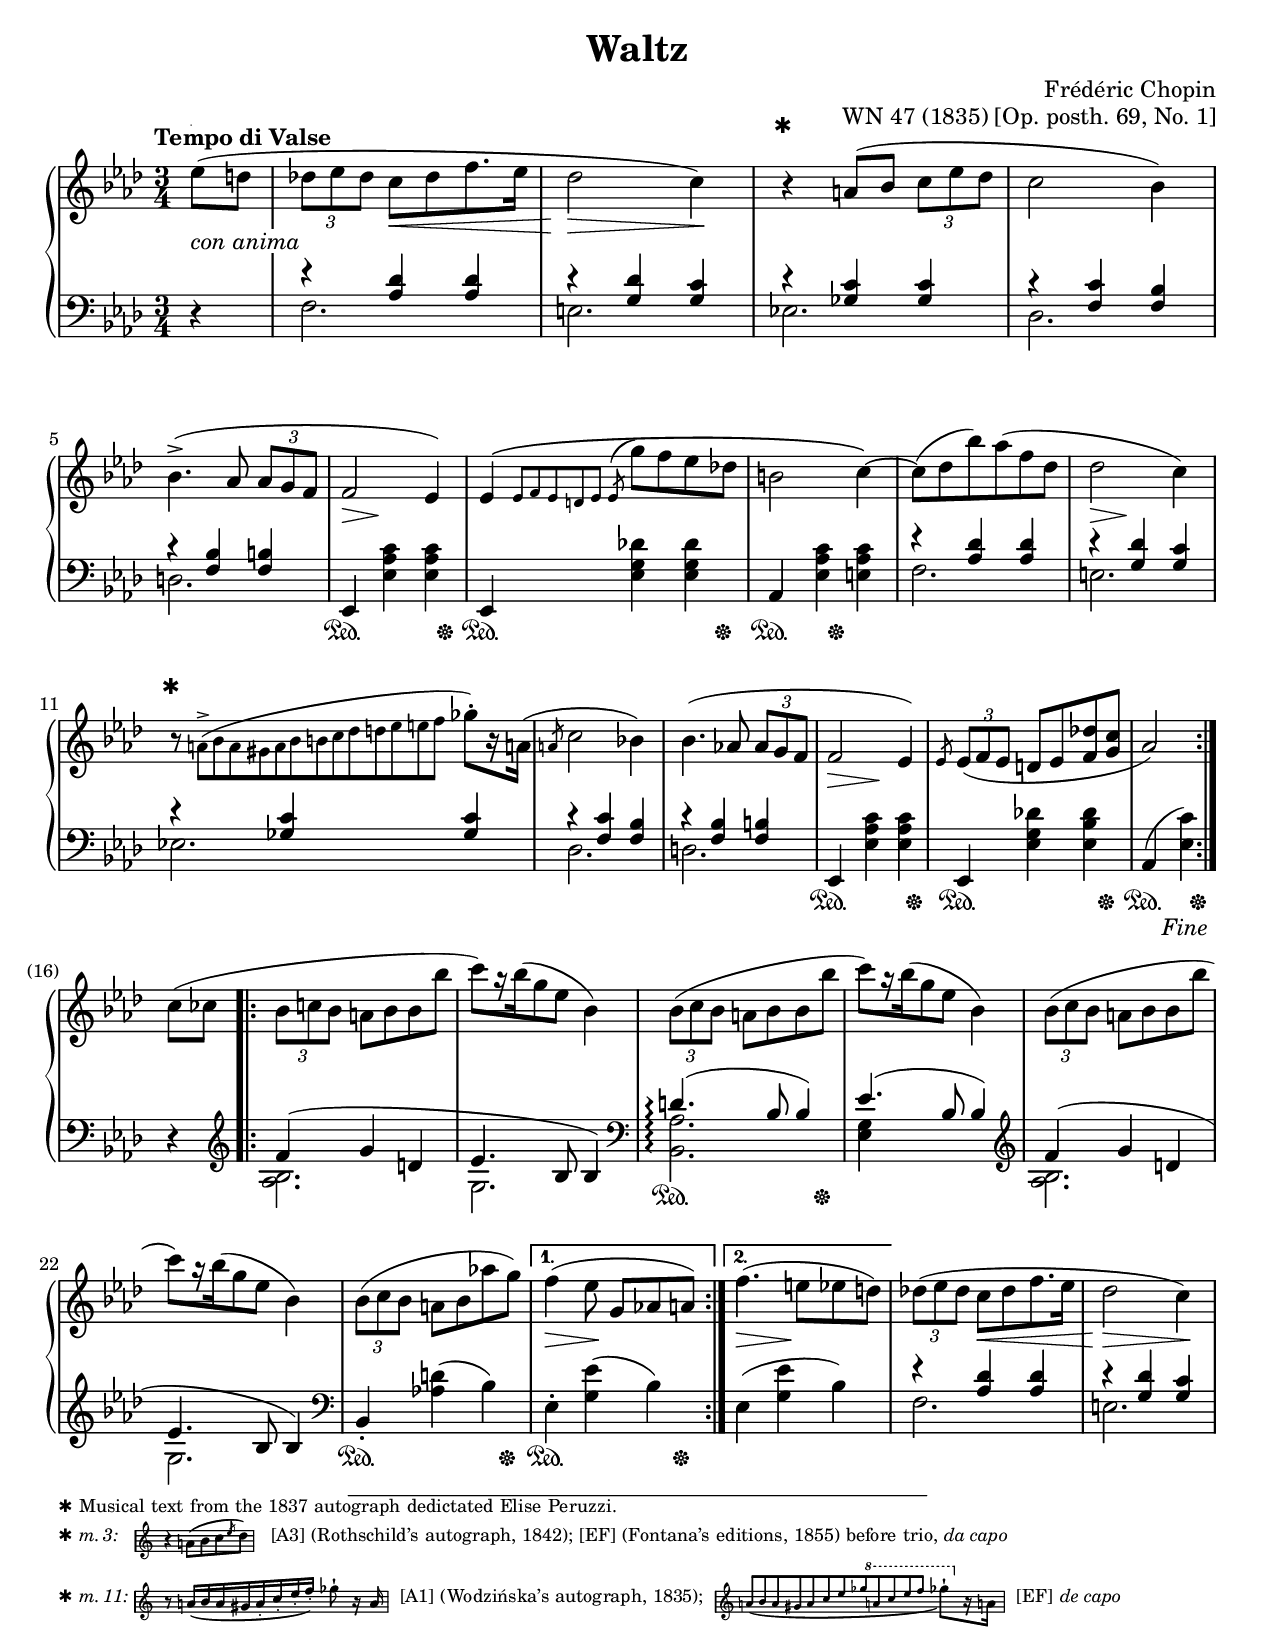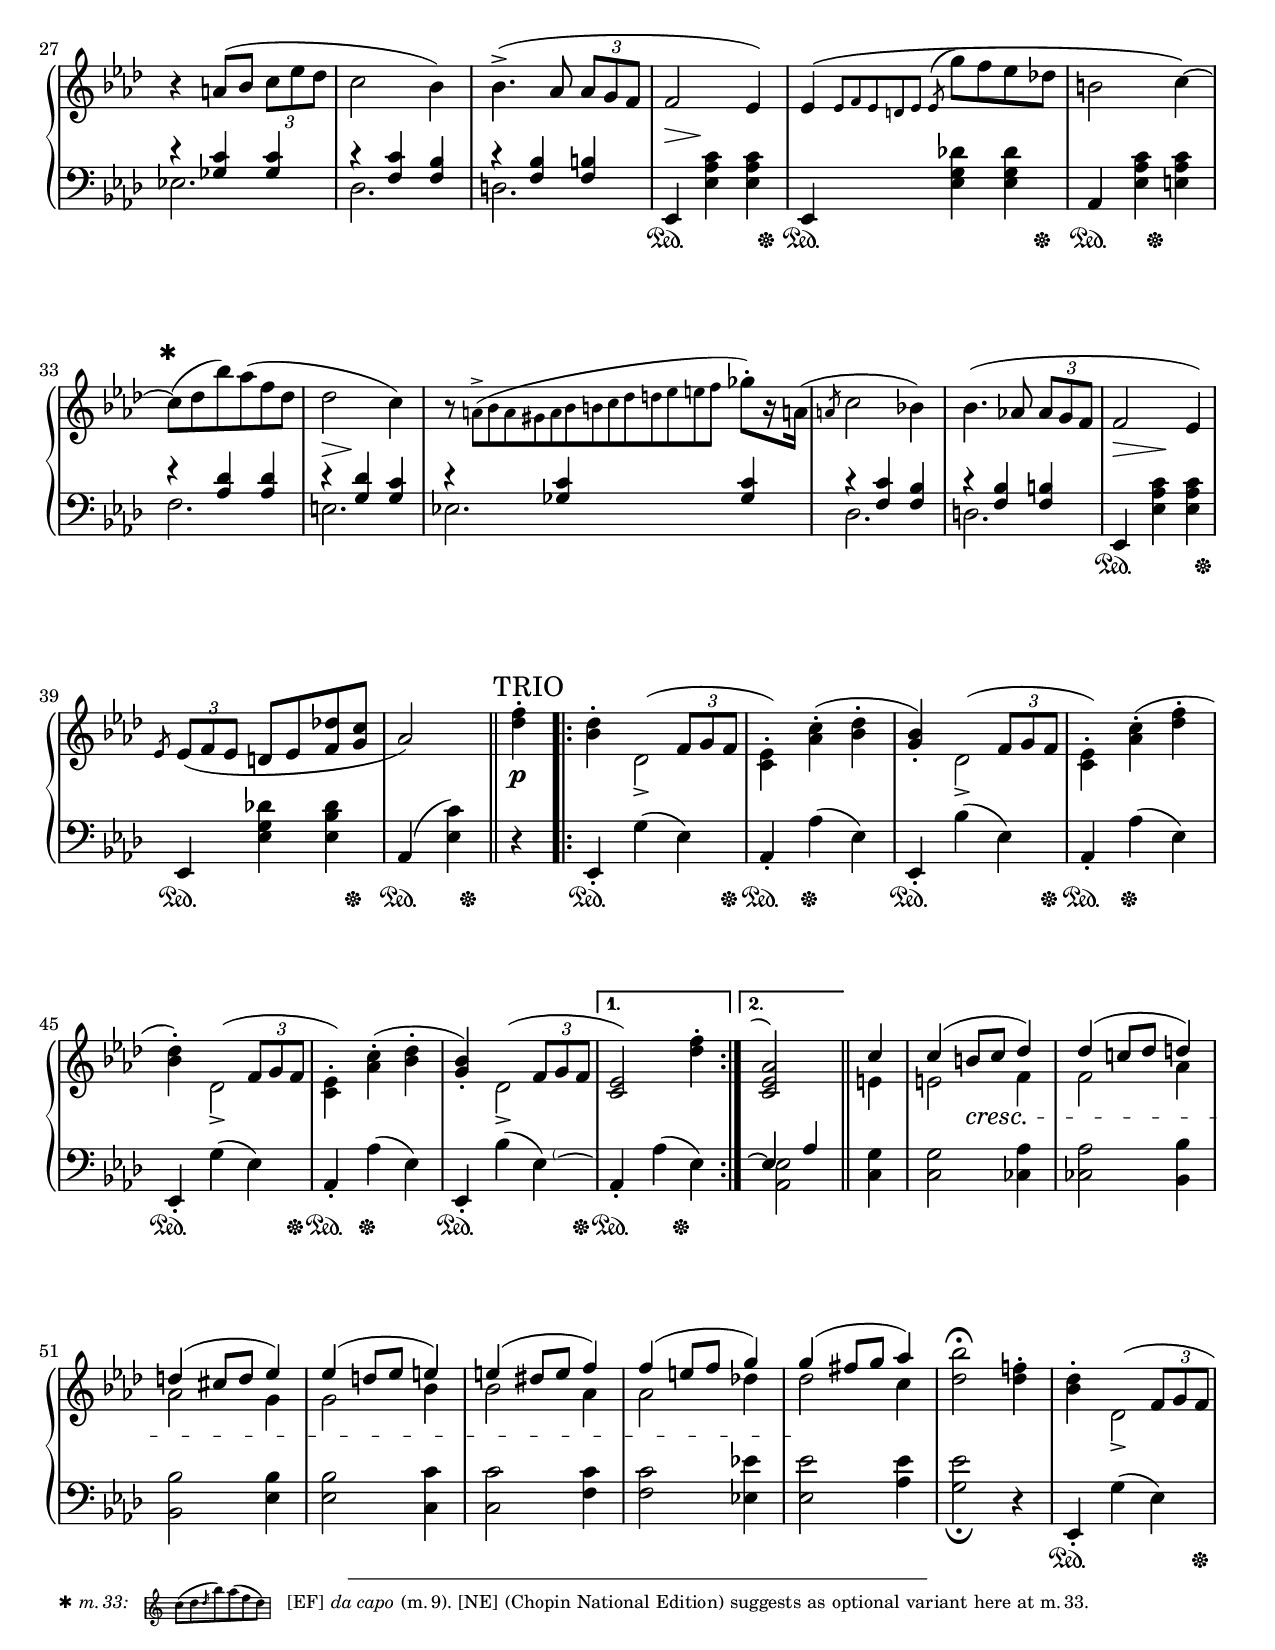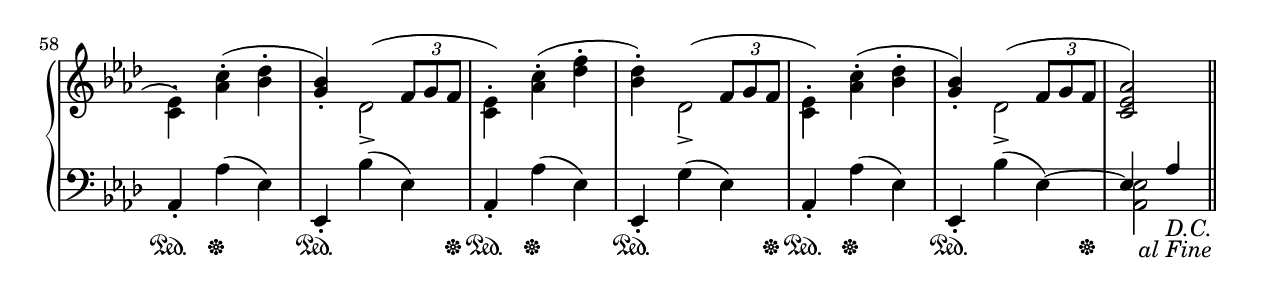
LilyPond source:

\version "2.24.0"
\language "english"
\pointAndClickOff

#(set-default-paper-size "letter")
\paper {
  print-page-number = ##f
  indent = 0
  markup-system-spacing = #0
  top-margin = #4
  bottom-margin = #4
}

\header {
  title = "Waltz"
  composer = "Frédéric Chopin"
  opus = "WN 47 (1835) [Op. posth. 69, No. 1]"
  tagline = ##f
}

\layout {
  \context {
    \Score
    %%\override BarNumber.break-visibility = ##(#t #t #t) % to draw every bar number
    alternativeNumberingStyle = #'numbers-with-letters
    barNumberVisibility = #first-bar-number-invisible-save-broken-bars

    %% Put a bar line before the clef in the footnote variants
    \override SystemStartBar.collapse-height = #-inf.0
  }

  \context {
    \PianoStaff
    \accidentalStyle piano
  }
}

global = {
  \key af \major
  \time 3/4
  \tempo "Tempo di Valse"
  \partial 4
}

%%%%%%%%%%%%%%%%%%%%%%%%%%%%%%%%%%%%%%%%%%%%%%%%%%%%%%%%%%%%%%%%%%%%%%%%
%% A = mm. 1-(16), 1-beat anacrusis, simple repeat before last
%%                 beat of m. 16, fine
%%
%% A = mm. 25-(40), no anacrusis, no repeat, section break before last
%%                  beat of m. 40
%%
%% All the same notation both times.

upper.A_anacrusis = \relative {
  \clef treble
  ef''8( d |
}

upper.A = \relative {
  \tuplet 3/2 { df'' ef df } c[ df f8. ef16] |
  df2 c4) |
  r4
  a8( bf \tuplet 3/2 { c ef df } |
  c2 bf4) |
  bf4.(-> af8 \tuplet 3/2 { af g f } |
  f2 ef4) |
  ef\( \grace { ef8[ f ef d ef] }
  \once \slurUp
  \acciaccatura ef8 g' f ef df |
  b2 c4~\) |
  8( df bf') af( f df |
  df2 c4) |
  r8
  \once \omit TupletNumber
  \tiny
  \tuplet 13/3 { a8(-> bf a gs a bf b c df d ef e f }
  \normalsize
  gf-.[) r16 a,!16](
  |
  \slashedGrace a8 c2 bf4) |
  bf4.( af8 \tuplet 3/2 { af g f } |
  f2 ef4) |
  \slashedGrace ef8
  \tuplet 3/2 { ef8( f ef } d ef <f df'> <g c> |
  af2)
}

lower.A_anacrusis = \relative {
  \clef bass
  r4
}

lower.A_tenor = \relative {
  r4 <af df> q |
  r <g df'> <g c> |
  r <gf c> q |
  r <f c'> <f bf> |
  r <f bf> <f b> |
  s2.*3 |
  r4 <af df> q |
  r <g df'> <g c> |
  r <gf c> q |
  r <f c'> <f bf> |
  r <f bf> <f b> |
  s2.*2 |
  s2
}

lower.A_bass = \relative {
  f2. |
  e |
  ef |
  df |
  d |
  \oneVoice
  ef,4 <ef' af c> q |
  ef,4 <ef' g df'> q |
  af, <ef' af c> <e af c> |
  \voiceTwo
  f2. |
  e |
  ef |
  df |
  d |
  \oneVoice
  ef,4 <ef' af c> q |
  ef, <ef' g df'!> <ef bf' df> |
  af,( <ef' c'>)
  \voiceTwo
}

lower.A = {
  \clef bass
  <<
    \new Voice = "tenor" {
      \voiceOne
      \lower.A_tenor
    }
    \new Voice = "bass" {
      \voiceTwo
      \lower.A_bass
    }
  >>
}

editorial.above.A_anacrusis = {
  s4-\footnote
       ""
       #'(0 . 0)
       \markup \tiny \wordwrap {
         ✱ Musical text from the 1837 autograph dedictated Elise Peruzzi.
       }
    ^"" |
}

editorial.above.A = {
  s2. |
  s2 s4 |
  \barNumberCheck #3
  %% The trick to footnotes in the Dynamics context is to attach the
  %% footnote to an event that's attached to a spacer rest. We want an
  %% event that doesn't actually have any visual effect, so we use an
  %% empty text event. The general idea is
  %%
  %%   s4-\footnote mark offset-pair content
  %%     ^""
  %%
  %% Another way to do it is a timing footnote on Staff.BarLine. That
  %% will put the mark directly above the barline, and if there's a line
  %% break the bar line is on the line before. That looks like
  %%
  %%   \footnote mark offset-pair content Staff.BarLine
  %%
  s4-\footnote
       ✱
       #'(0 . 0)
       \markup {
         \tiny { ✱ \italic { m. 3: } \hspace #1 }
         \score {
           \new Staff \with {
             \magnifyStaff #1/2
             \remove Time_signature_engraver
             \override KeySignature.stencil = ##f
           }
           \relative {
             \clef treble
             \key af \major
             \override NoteHead.font-size = #2
             \override Accidental.font-size = #2
             \override Rest.font-size = #2
             r4 a'8[( bf c \slashedGrace ef df])
             \revert NoteHead.font-size
             \revert Accidental.font-size
             \revert Rest.font-size
             \bar "|"
           }
         }
         \tiny { \hspace #1 [A3] (Rothschild’s autograph, 1842); [EF] (Fontana’s editions, 1855) before trio, \italic "da capo" }
       }
     ^""
  s2 |
  s2.*7 |
  \barNumberCheck #11
  s8-\footnote
       ✱
       #'(0 . 0)
       \markup {
         \tiny { ✱ \italic { m. 11: } }
         \score {
           \new Staff \with {
             \magnifyStaff #1/2
             \remove Time_signature_engraver
             \override KeySignature.stencil = ##f
           }
           \relative {
             \override NoteHead.font-size = #2
             \override Accidental.font-size = #2
             \override Rest.font-size = #2
             \clef treble
             \key af \major
             \stemUp
             r8
             \once \omit TupletNumber
             \once \slurDown
             \tuplet 8/6 { a'16[( bf a gs a-. c-. ef-. f-.]) }
             \stemNeutral
             gf8-!
             r16 a,
             \revert NoteHead.font-size
             \revert Accidental.font-size
             \revert Rest.font-size
             \bar "|"
           }
         }
         \tiny { \hspace #0.5 [A1] (Wodzińska’s autograph, 1835); \hspace #0.5 }
         \score {
           \new Staff \with {
             \magnifyStaff #1/2
             \remove Time_signature_engraver
             \override KeySignature.stencil = ##f
           }
           \relative {
             \clef treble
             \key af \major
             \once \omit TupletNumber
             \stemUp
             \once \slurDown
             \tuplet 12/4 { a'8[( bf a gs a c ef gf
                                 \ottava #1
                                 a c ef f]
                          }
             \stemNeutral
             \override NoteHead.font-size = #2
             \override Accidental.font-size = #2
             \override Rest.font-size = #2
             gf8-![)
               \ottava #0
               r16 a,,!]
             \revert NoteHead.font-size
             \revert Accidental.font-size
             \revert Rest.font-size
             \bar "|"
           }
         }
         \tiny { \hspace #0.5 [EF] \italic "de capo" }
       }
     ^""
  s8 s2 |
  s2.*4 |
  s2
  \barNumberCheck #16
}

editorial.above.A_repeat = {
  s2.*8 |
  \barNumberCheck #33
  s8-\footnote
       ✱
       #'(0 . 0)
       \markup {
         \tiny { ✱ \italic { m. 33: } \hspace #1 }
         \score {
           \new Staff \with {
             \magnifyStaff #1/2
             \remove Time_signature_engraver
             \override KeySignature.stencil = ##f
           }
           \relative {
             \clef treble
             \key af \major
             \override NoteHead.font-size = #2
             \override Accidental.font-size = #2
             \override Rest.font-size = #2
             c''8([ df \slashedGrace df bf') af( f df)]
             \revert NoteHead.font-size
             \revert Accidental.font-size
             \revert Rest.font-size
             \bar "|"
           }
         }
         \tiny { \hspace #1 [EF] \italic "da capo" (m. 9). [NE] (Chopin National Edition) suggests as optional variant here at m. 33.  }
       }
    ^""
  s8 s2 |
  s2.*6 |
  s2
}

editorial.between.A_anacrusis = {
  s4-\tweak thickness #3.5
    _\markup \whiteout \italic "con anima"
  |
}

editorial.between.A = {
  s4
  \once \override Hairpin.shorten-pair = #'(0 . -2)
  s4\< s4 |
  s2\> s4\! |
  s2.*3 |
  s8..\> s32\! s4 s4 |
  s2.*3 |
  s8..\> s32\! s4 s4 |
  s2.*3 |
  s4\> s4\! s4 |
  s2. |
  s2
}

editorial.below.A_anacrusis = {
  s4 |
}

editorial.below.A = {
  s2.*5 |
  s4\sustainOn s4 s8 s8\sustainOff |
  s4\sustainOn s4 s8 s8\sustainOff |
  s4\sustainOn s8 s8\sustainOff s4 |
  s2.*5 |
  s4\sustainOn s4 s8 s8\sustainOff |
  s4\sustainOn s4 s8 s8\sustainOff |
  s4\sustainOn s8 s8\sustainOff
}

%%%%%%%%%%%%%%%%%%%%%%%%%%%%%%%%%%%%%%%%%%%%%%%%%%%%%%%%%%%%%%%%%%%%%%%%
%% B = mm. (16)-24b, 1-beat anacrusis, two 1-measure voltas

upper.B_anacrusis = \relative {
  c''8( cf |
}

upper.B = \relative {
  \barNumberCheck #17
  \tuplet 3/2 { bf'8 c bf } a bf bf bf' |
  c[) r16 bf16( g8 ef] bf4) |
  \repeat unfold 2 {
    \tuplet 3/2 { bf8( c bf } a bf bf bf' |
    c[) r16 bf16( g8 ef] bf4) |
  }
  \tuplet 3/2 { bf8( c bf } a bf af' g) |
}

upper.B_volta.1 = \relative {
  f''4( ef8 g,[ af a])
}

upper.B_volta.2 = \relative {
  f''4.( e8 ef d) |
}

lower.B_anacrusis = \relative {
  r4 |
}

lower.B_tenor = \relative {
  f'4( g d |
  ef4. bf8 4) |
  d4.(\arpeggio bf8 4) |
  ef4.( bf8 4) |
  f'4( g d |
  ef4. bf8 4) |
}

lower.B_bass = \relative {
  \clef treble
  <af bf>2. |
  g |
  \clef bass
  \once \set PianoStaff.connectArpeggios = ##t
  <af bf,>\arpeggio |
  <ef g>4 s2 |
  \clef treble
  <af bf>2. |
  g |
  \clef bass
  \oneVoice
  bf,4-. <af'! d>( bf) |
}

lower.B = {
  \barNumberCheck #17
  <<
    \new Voice = "tenor" {
      \voiceOne
      \lower.B_tenor
    }
    \new Voice = "bass" {
      \voiceTwo
      \lower.B_bass
    }
  >>
}

lower.B_volta.1 = \relative {
  ef4-. <g ef'>( bf) |
}

lower.B_volta.2 = \relative {
  ef4( <g ef'> bf) |
}

editorial.above.B_anacrusis = {
  s4 |
}

editorial.above.B = {
  \barNumberCheck #17
  s2.*7 |
}

editorial.above.B_volta.1 = {
  s2. |
}

editorial.above.B_volta.2 = {
  s2. |
}

editorial.between.B_anacrusis = {
  s4 |
}

editorial.between.B = {
  \barNumberCheck #17
  s2.*7 |
}

editorial.between.B_volta.1 = {
  s4\> s4\! s4 |
}

editorial.between.B_volta.2 = {
  s4\> s4\! s4 |
}

editorial.below.B_anacrusis = {
  s4 |
}

editorial.below.B = {
  \barNumberCheck #17
  s2.*2 |
  s4\sustainOn s4 s8 s8\sustainOff |
  s2.*3 |
  s4\sustainOn s4 s8 s8\sustainOff |
}

editorial.below.B_volta.1 = {
  s4\sustainOn s4 s8 s8\sustainOff |
}

editorial.below.B_volta.2 = {
  s2. |
}


%%%%%%%%%%%%%%%%%%%%%%%%%%%%%%%%%%%%%%%%%%%%%%%%%%%%%%%%%%%%%%%%%%%%%%%%
%% trio.A = mm. (40)-(48b), 1-beat anacrusis, volta 1 is full measure,
%%                          section break before last beat of volta 2

upper.trio.A_anacrusis = \relative {
  <df'' f>4-. |
}

upper.trio.A_split = {
  <<
    \context Voice = "soprano" \relative {
      \voiceOne
      \once \hideNotes
      f'4(
      \tuplet 3/2 { f8 g f } |
      \once \hideNotes
      ef4)
    }
    \context Voice = "alto" \relative {
      \voiceTwo
      df'2-> |
      <c ef>4^.
    }
  >>
}

upper.trio.A = \relative {
  <bf' df>4-. \upper.trio.A_split <af c>4-.( <bf df-.> |
  <g bf>-.) \upper.trio.A_split <af c>4-.( <df f>-. |
  <bf df>-.) \upper.trio.A_split <af c>4-.( <bf df-.> |
  <g bf>-.)
  <<
    \context Voice = "soprano" \relative {
      \voiceOne
      \once \hideNotes
      f'4(
      \tuplet 3/2 { f8 g f } |
    }
    \context Voice = "alto" \relative {
      \voiceTwo
      df'2-> |
    }
  >>
}

upper.trio.A_volta.1 = \relative {
  <<
    \context Voice = "soprano" \relative {
      \once \hideNotes
      ef'2)
    }
    \context Voice = "alto" \relative {
      \voiceTwo
      \once \stemUp
      <c' ef>2
    }
  >>
  <df'' f>4-.
}

upper.trio.A_volta.2 = \relative {
  \once \hideNotes
  \grace ef''8^(
  <c, ef af>2)
}

upper.trio.A_last_bar = \relative {
  \context Voice = "soprano" {
    <c' ef af>2)
  }
}

lower.trio.A_anacrusis = \relative {
  r4
}

lower.trio.A_core = \relative {
  ef,4-. g'( ef) |
  af,-. af'( ef) |
  ef,4-. bf''( ef,) |
  af,-. af'( ef) |
  ef,4-. g'( ef) |
  af,-. af'( ef) |
}

lower.trio.A = \relative {
  \lower.trio.A_core
  ef,4-. bf''(
  \shape #'((3.75 . 0) (4.5 . 0) (4.5 . 0) (5.25 . 0)) RepeatTie
  ef,)-\parenthesize-\repeatTie
}

lower.trio.A_repeat = \relative {
  \lower.trio.A_core
  \context Voice = "tenor" {
    \oneVoice
    ef,4-. bf''( ef,)~
  }
}

lower.trio.A_volta.1 = \relative {
  af,-. af'( ef) |
}

lower.trio.A_volta.2 = \relative {
  <<
    \context Voice = "tenor" \relative {
      \voiceOne
      ef4\repeatTie af
    }
    \context Voice = "bass" \relative {
      \voiceTwo
      <ef af,>2
    }
  >>
}

lower.trio.A_last_bar = \relative {
  <<
    \context Voice = "tenor" \relative {
      \voiceOne
      ef4 af
    }
    \context Voice = "bass" \relative {
      \voiceTwo
      <ef af,>2
    }
  >>
}

editorial.above.trio.A_anacrusis = {
  s4
}

editorial.above.trio.A = {
  s2.*7 |
}

editorial.above.trio.A_volta.1 = {
  s2. |
}

editorial.above.trio.A_volta.2 = {
  s4 s4
}

editorial.between.trio.A_anacrusis = {
  s4\p
}

editorial.between.trio.A_anacrusis_repeat = {
  s4
}

editorial.between.trio.A = {
  s2.*7 |
}

editorial.between.trio.A_volta.1 = {
  s2. |
}

editorial.between.trio.A_volta.2 = {
  s4 s4
}

editorial.below.trio.A_anacrusis = {
  s4
}

editorial.below.trio.A = {
  s2\sustainOn s16*3 s16\sustainOff |
  \repeat unfold 3 {
    s4\sustainOn s4\sustainOff s4 |
    s2\sustainOn s16*3 s16\sustainOff |
  }
}

editorial.below.trio.A_volta.1 = {
  s4\sustainOn s16*3 s16\sustainOff s4 |
}

editorial.below.trio.A_volta.2 = {
  s4 s4
}


%%%%%%%%%%%%%%%%%%%%%%%%%%%%%%%%%%%%%%%%%%%%%%%%%%%%%%%%%%%%%%%%%%%%%%%%
%% trio.B = (48b)-(56), 1 beat anacrusis,
%%                      fermata before last beat of 56

upper.trio.B_anacrusis = \relative {
  <<
    \context Voice = "soprano" \relative {
      \voiceOne
      c''4 |
    }
    \context Voice = "alto" \relative {
      \voiceTwo
      e'4 |
    }
  >>
}

upper.trio.B = {
  \barNumberCheck #49
  <<
    \context Voice = "soprano" \relative {
      \voiceOne
      c''4( b8 c df4) |
      df4( c8 df d4) |
      d4( cs8 d ef4) |
      ef4( d8 ef e4) |
      e4( ds8 e f4) |
      f4( e8 f g4) |
      g4( fs8 g af4) |
    }
    \context Voice = "alto" \relative {
      \voiceTwo
      e'2 f4 |
      2 af4 |
      2 g4 |
      2 bf4 |
      2 af4 |
      2 df4 |
      2 c4 |
    }
  >>
  \relative {
    <df'' bf'>2\fermata
  }
}

lower.trio.B_anacrusis = \relative {
  <c g'>4 |
}

lower.trio.B = \relative {
  \barNumberCheck #49
  <c g'>2 <cf af'>4 |
  q2 <bf bf'>4 |
  q2 <ef bf'>4 |
  q2 <c c'>4 |
  q2 <f c'>4 |
  q2 <ef ef'>4 |
  q2 <af ef'>4 |
  <g ef'>2_\fermata
}

editorial.above.trio.B_anacrusis = {
  s4 |
}

editorial.above.trio.B = {
  \barNumberCheck #49
  s2.*7 |
  s4 s4
}

editorial.between.trio.B_anacrusis = {
  s4 |
}

editorial.between.trio.B = {
  \barNumberCheck #49
  s4 s4\cresc s4 |
  s2.*5 |
  s4\! s4 s4 |
  s4 s4
}

editorial.below.trio.B_anacrusis = {
  s4 |
}

editorial.below.trio.B = {
  \barNumberCheck #49
  s2.*7 |
  s4 s4
}


%%%%%%%%%%%%%%%%%%%%%%%%%%%%%%%%%%%%%%%%%%%%%%%%%%%%%%%%%%%%%%%%%%%%%%%%
%% breaks_ref to match FWN 7a

breaks_ref = {
  %% breaks matching some reference for ease of authoring
  s4 |
  s2.*4 | \break
  \barNumberCheck #5
  s2.*6 | \break
  \barNumberCheck #11
  s2.*5 |
  \barNumberCheck #16
  s2 \break
  s4 |
  s2.*5 | \break
  \barNumberCheck #22
  s2.*6 | \pageBreak % volta in here 24a/24b
  \barNumberCheck #27
  s2.*6 | \break
  \barNumberCheck #33
  s2.*6 | \break
  \barNumberCheck #39
  \grace s8
  s2.*6 | \break
  \barNumberCheck #45
  s2.*7 | \break % volta in here 48a/48b
  \barNumberCheck #51
  s2.*7 | \break
  \barNumberCheck #58
}


%%%%%%%%%%%%%%%%%%%%%%%%%%%%%%%%%%%%%%%%%%%%%%%%%%%%%%%%%%%%%%%%%%%%%%%%
%% Score

%%showLastLength =   % use this to only render the last few measures
\score {
  \new PianoStaff <<
    \new Dynamics \with {
      \override VerticalAxisGroup.staff-affinity = #DOWN
    }{
      \global
      \editorial.above.A_anacrusis
      \editorial.above.A
      \editorial.above.B_anacrusis
      \editorial.above.B
      \editorial.above.B_volta.1
      \editorial.above.B_volta.2
      \editorial.above.A_repeat
      \editorial.above.trio.A_anacrusis
      \editorial.above.trio.A
      \editorial.above.trio.A_volta.1
      \editorial.above.trio.A_volta.2
      \editorial.above.trio.B_anacrusis
      \editorial.above.trio.B
      \editorial.above.trio.A_anacrusis
      \editorial.above.trio.A
      \editorial.above.trio.A_volta.2
    }
    \new Staff = "up" {
      \global
      \repeat segno 2 {
        \repeat volta 2 {
          \upper.A_anacrusis
          \upper.A
        }
        \fine
        \upper.B_anacrusis
        \repeat volta 2 {
          \upper.B
        }
        \alternative {
          \upper.B_volta.1
          \upper.B_volta.2
        }
        <<
          %% At the top, the slur starts in the anacrusis. In this
          %% written out repeat of A, the slur starts on the first note
          %% of the triplet, which we can accomplish by creating an
          %% equivalent parallel spacer rest to start the slur.
          { \tuplet 3/2 { s8( s8 s8 } }
          \upper.A
        >>
        \section \sectionLabel "TRIO"
        \upper.trio.A_anacrusis
        \repeat volta 2 {
          \upper.trio.A
        }
        \alternative {
          \upper.trio.A_volta.1
          \upper.trio.A_volta.2
        }
        \section
        \upper.trio.B_anacrusis
        \upper.trio.B
        \upper.trio.A_anacrusis
        \upper.trio.A
        \upper.trio.A_last_bar
        \bar "||"
      }
    }
    \new Dynamics \with {
      \override VerticalAxisGroup.staff-affinity = #CENTER
    }{
      \global
      \editorial.between.A_anacrusis
      \editorial.between.A
      \editorial.between.B_anacrusis
      \editorial.between.B
      \editorial.between.B_volta.1
      \editorial.between.B_volta.2
      \editorial.between.A
      \editorial.between.trio.A_anacrusis
      \editorial.between.trio.A
      \editorial.between.trio.A_volta.1
      \editorial.between.trio.A_volta.2
      \editorial.between.trio.B_anacrusis
      \editorial.between.trio.B
      \editorial.between.trio.A_anacrusis_repeat
      \editorial.between.trio.A
      \editorial.between.trio.A_volta.2
    }
    \new Staff = "down" {
      \global
      \lower.A_anacrusis
      \lower.A
      \lower.B_anacrusis
      \lower.B
      \lower.B_volta.1
      \lower.B_volta.2
      \lower.A
      \section
      \lower.trio.A_anacrusis
      \lower.trio.A
      \lower.trio.A_volta.1
      \lower.trio.A_volta.2
      \section
      \lower.trio.B_anacrusis
      \lower.trio.B
      \lower.trio.A_anacrusis
      \lower.trio.A_repeat
      \lower.trio.A_last_bar
    }
    \new Dynamics \with {
      \override VerticalAxisGroup.staff-affinity = #UP
    }{
      \global
      \editorial.below.A_anacrusis
      \editorial.below.A
      \editorial.below.B_anacrusis
      \editorial.below.B
      \editorial.below.B_volta.1
      \editorial.below.B_volta.2
      \editorial.below.A
      \editorial.below.trio.A_anacrusis
      \editorial.below.trio.A
      \editorial.below.trio.A_volta.1
      \editorial.below.trio.A_volta.2
      \editorial.below.trio.B_anacrusis
      \editorial.below.trio.B
      \editorial.below.trio.A_anacrusis
      \editorial.below.trio.A
      \editorial.below.trio.A_volta.2
    }
    \new Dynamics {
      \global
      \breaks_ref
    }
  >>
}
